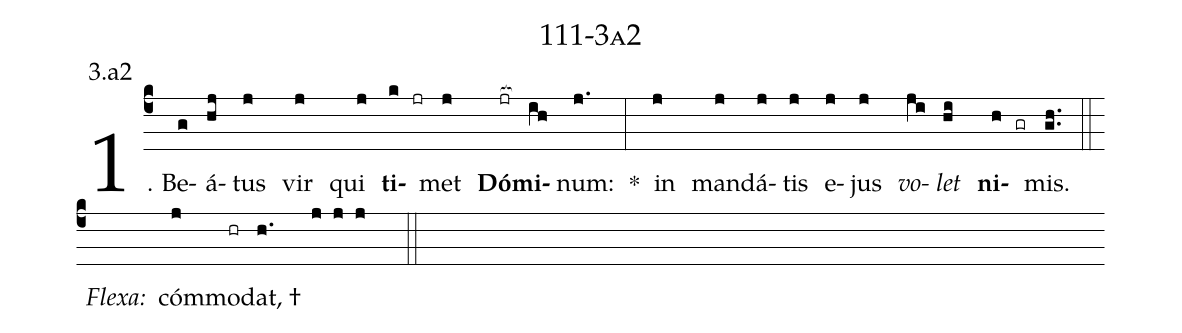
name: 111-3a2;
annotation: 3.a2;
%%
(c4)1. Be(g)á(hj)tus(j) vir(j) qui(j) <b>ti</b>(k jr)met(j) <b>Dó</b>(jr[ocb:1{])<b>mi</b>(ih[ocb:0}])num:(j.) *(:) in(j) man(j)dá(j)tis(j) e(j)jus(j) <i>vo</i>(ji)<i>let</i>(hi) <b>ni</b>(h gr)mis.(gh..) (::)  <eu> <i>Flexa:</i>(////)  cóm(j)mo(hr)dat, †</eu>(h. //// j j j  ::)
